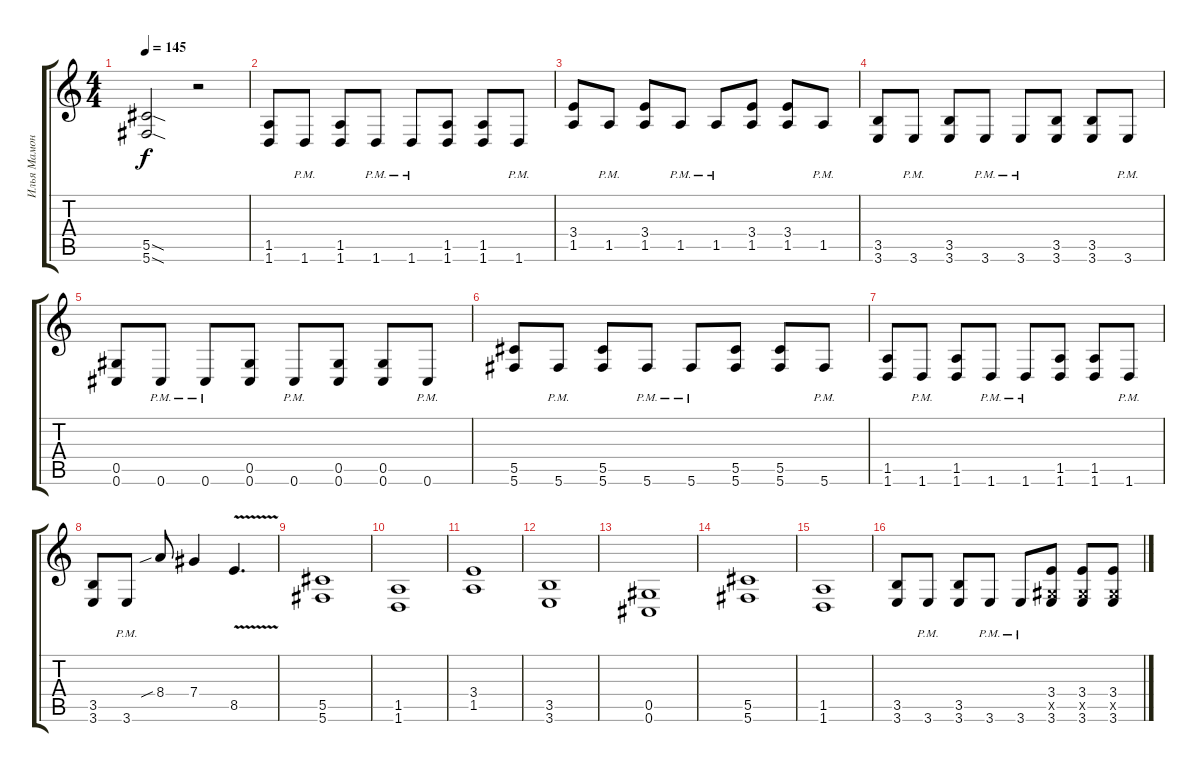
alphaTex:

\track ("Илья Мамонтов" "Илья Мамон") {instrument distortionguitar}
\staff {score tabs}
\tuning (Eb4 Bb3 Gb3 Db3 Ab2 Db2) {hide}
\ts (4 4)
\tempo 145
\clef g2
\ks c
(5.5{sod} 5.6{sod}).2{dy f} r.2 |
(1.5 1.6).8 1.6{pm}.8 (1.5 1.6).8 1.6{pm}.8 1.6{pm}.8 (1.5 1.6).8 (1.5 1.6).8 1.6{pm}.8 |
(3.4 1.5).8 1.5{pm}.8 (3.4 1.5).8 1.5{pm}.8 1.5{pm}.8 (3.4 1.5).8 (3.4 1.5).8 1.5{pm}.8 |
(3.5 3.6).8 3.6{pm}.8 (3.5 3.6).8 3.6{pm}.8 3.6{pm}.8 (3.5 3.6).8 (3.5 3.6).8 3.6{pm}.8 |
(0.5 0.6).8 0.6{pm}.8 0.6{pm}.8 (0.5 0.6).8 0.6{pm}.8 (0.5 0.6).8 (0.5 0.6).8 0.6{pm}.8 |
(5.5 5.6).8 5.6{pm}.8 (5.5 5.6).8 5.6{pm}.8 5.6{pm}.8 (5.5 5.6).8 (5.5 5.6).8 5.6{pm}.8 |
(1.5 1.6).8 1.6{pm}.8 (1.5 1.6).8 1.6{pm}.8 1.6{pm}.8 (1.5 1.6).8 (1.5 1.6).8 1.6{pm}.8 |
(3.5 3.6).8 3.6{pm}.8 8.4{sib}.8 7.4.4 8.5{v}.4{d} |
(5.5 5.6).1 |
(1.5 1.6).1 |
(3.4 1.5).1 |
(3.5 3.6).1 |
(0.5 0.6).1 |
(5.5 5.6).1 |
(1.5 1.6).1 |
(3.5 3.6).8 3.6{pm}.8 (3.5 3.6).8 3.6{pm}.8 3.6{pm}.8 (3.4 0.5{x} 3.6).8 (3.4 0.5{x} 3.6).8 (3.4 0.5{x} 3.6).8
